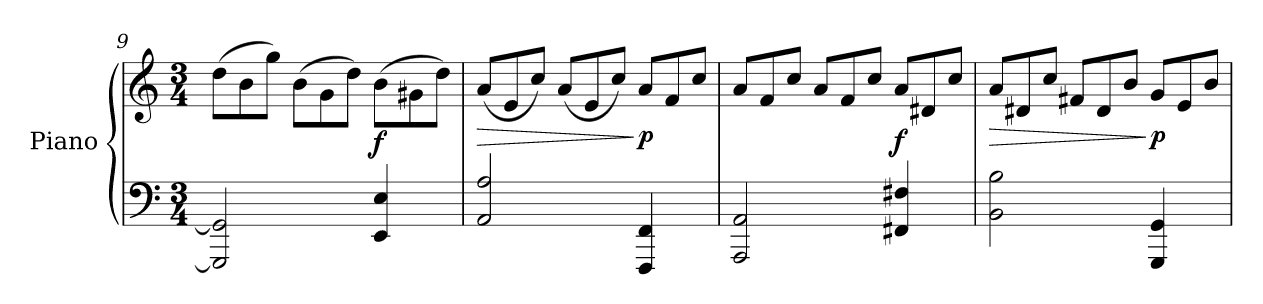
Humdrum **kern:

**kern	**kern	**dynam
*part1	*part1	*part1
*staff2	*staff1	*staff1/2
*I"Piano	*	*
*I'Pno.	*	*
!!LO:LB:g=z
*clefF4	*clefG2	*
*k[]	*k[]	*
*M3/4	*M3/4	*
*	*Xtuplet	*
=9	=9	=9
2GGG/] 2GG/]	(>12dd\L	.
.	12b\	.
.	12gg\J)	.
.	(>12b\L	.
.	12g\	.
.	12dd\J)	.
!	!	!LO:DY:b
4EE/ 4E/	(>12b\L	f
.	12g#X\	.
.	12dd\J)	.
=10	=10	=10
!	!	!LO:HP:b
2AA/ 2A/	(<12a/L	>
.	12e/	.
.	12cc/J)	.
.	(<12a/L	.
.	12e/	.
.	12cc/J)	.
!	!	!LO:DY:n=1:b
4FFF/ 4FF/	12a/L	] p
.	12f/	.
.	12cc/J	.
=11	=11	=11
2AAA/ 2AA/	12a/L	.
.	12f/	.
.	12cc/J	.
.	12a/L	.
.	12f/	.
.	12cc/J	.
!	!	!LO:DY:b
4FF#X/ 4F#X/	12a/L	f
.	12d#X/	.
.	12cc/J	.
=12	=12	=12
!	!	!LO:HP:b
2BB\ 2B\	12a/L	>
.	12d#X/	.
.	12cc/J	.
.	12f#X/L	.
.	12d#/	.
.	12b/J	.
!	!	!LO:DY:n=1:b
4GGG/ 4GG/	12g/L	] p
.	12e/	.
.	12b/J	.
=	=	=
*-	*-	*-
